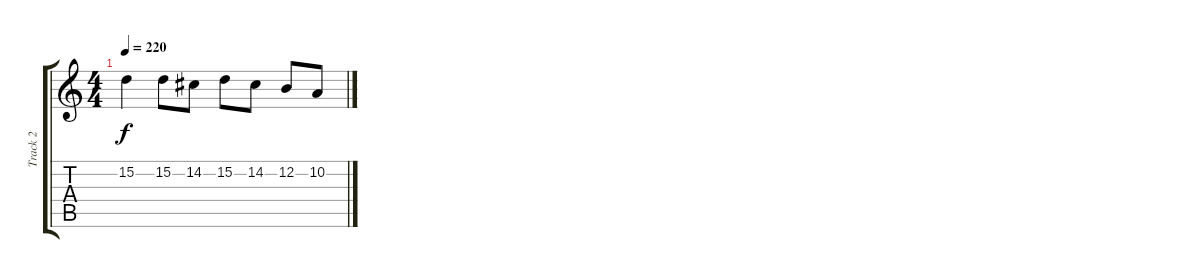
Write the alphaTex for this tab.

\track ("Track 2" "Track 2") {instrument recorder}
\staff {score tabs}
\tuning (E4 B3 G3 D3 A2 E2) {hide}
\ts (4 4)
\tempo 220
\clef g2
\ks c
15.2.4{dy f} 15.2.8 14.2.8 15.2.8 14.2.8 12.2.8 10.2.8
